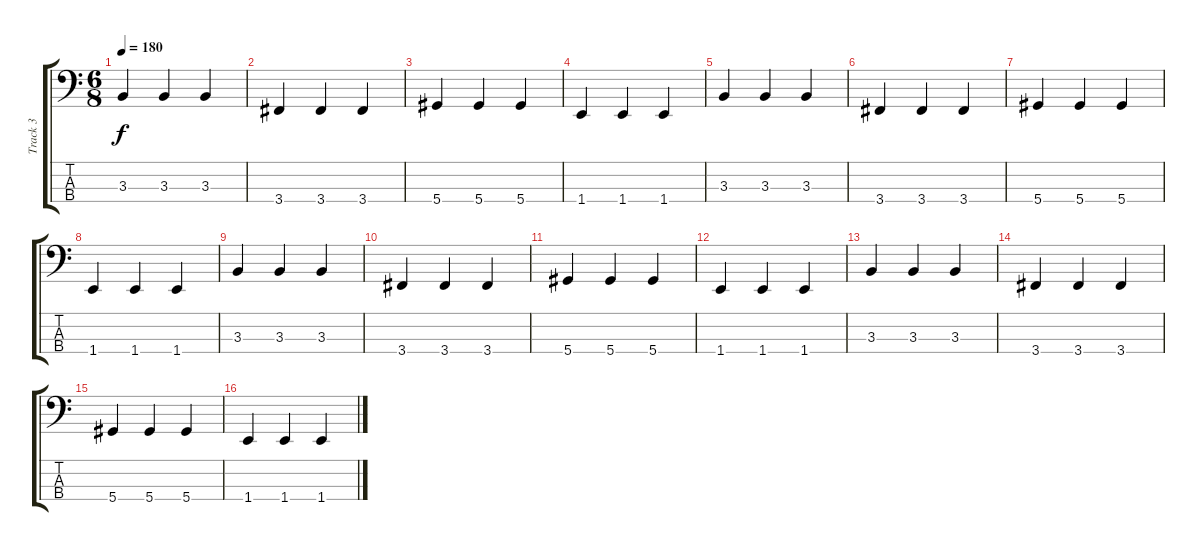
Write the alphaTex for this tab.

\track ("Track 3" "Track 3") {instrument acousticguitarnylon}
\staff {score tabs}
\tuning (Gb2 Db2 Ab1 Eb1) {hide}
\ts (6 8)
\tempo 180
\clef f4
\ks c
3.3.4{dy f} 3.3.4 3.3.4 |
3.4.4 3.4.4 3.4.4 |
5.4.4 5.4.4 5.4.4 |
1.4.4 1.4.4 1.4.4 |
3.3.4 3.3.4 3.3.4 |
3.4.4 3.4.4 3.4.4 |
5.4.4 5.4.4 5.4.4 |
1.4.4 1.4.4 1.4.4 |
3.3.4 3.3.4 3.3.4 |
3.4.4 3.4.4 3.4.4 |
5.4.4 5.4.4 5.4.4 |
1.4.4 1.4.4 1.4.4 |
3.3.4 3.3.4 3.3.4 |
3.4.4 3.4.4 3.4.4 |
5.4.4 5.4.4 5.4.4 |
1.4.4 1.4.4 1.4.4
